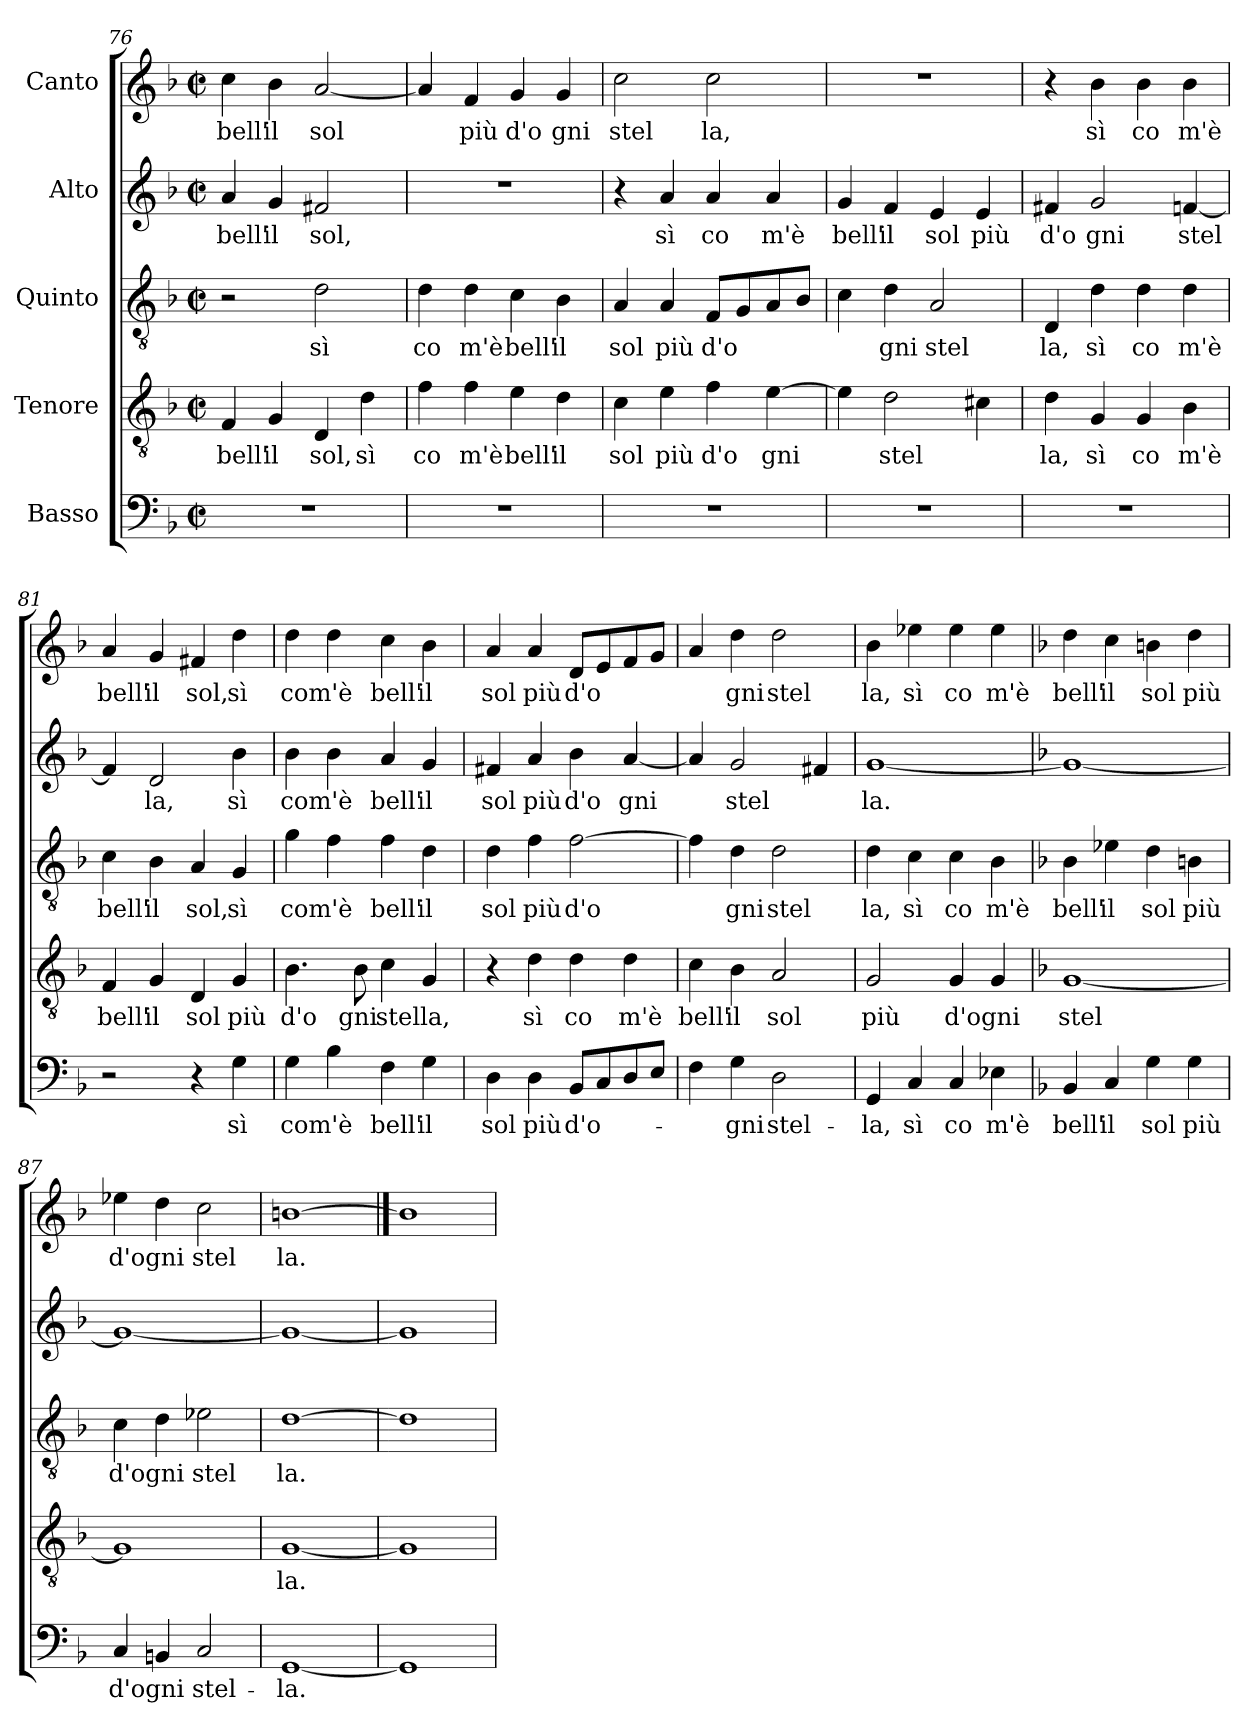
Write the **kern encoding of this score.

**kern	**text	**kern	**text	**kern	**text	**kern	**text	**kern	**text
*part5	*part5	*part4	*part4	*part3	*part3	*part2	*part2	*part1	*part1
*staff5	*staff5	*staff4	*staff4	*staff3	*staff3	*staff2	*staff2	*staff1	*staff1
*I"Basso	*	*I"Tenore	*	*I"Quinto	*	*I"Alto	*	*I"Canto	*
*clefF4	*	*clefGv2	*	*clefGv2	*	*clefG2	*	*clefG2	*
*k[b-]	*	*k[b-]	*	*k[b-]	*	*k[b-]	*	*k[b-]	*
*F:	*	*F:	*	*F:	*	*F:	*	*F:	*
*M2/2	*	*M2/2	*	*M2/2	*	*M2/2	*	*M2/2	*
*met(c|)	*	*met(c|)	*	*met(c|)	*	*met(c|)	*	*met(c|)	*
=76	=76	=76	=76	=76	=76	=76	=76	=76	=76
!	!	!	!LO:LY:b:cj	!	!	!	!LO:LY:b:cj	!	!LO:LY:b:cj
1r	.	4F/	bell'	2r	.	4a/	bell'	4cc\	bell'
!	!	!	!LO:LY:b:cj	!	!	!	!LO:LY:b:cj	!	!LO:LY:b:cj
.	.	4G/	il	.	.	4g/	il	4b-\	il
!	!	!	!LO:LY:b:cj	!	!LO:LY:b:cj	!	!LO:LY:b:cj	!	!LO:LY:b
.	.	4D/	sol,	2d\	sì	2f#X/	sol,	[<2a/	sol
!	!	!	!LO:LY:b:cj	!	!	!	!	!	!
.	.	4d\	sì	.	.	.	.	.	.
=77	=77	=77	=77	=77	=77	=77	=77	=77	=77
!	!	!	!LO:LY:b:cj	!	!LO:LY:b:cj	!	!	!	!
1r	.	4f\	co	4d\	co	1r	.	4a/]	.
!	!	!	!LO:LY:b:cj	!	!LO:LY:b:cj	!	!	!	!LO:LY:b:cj
.	.	4f\	m'è	4d\	m'è	.	.	4f/	più
!	!	!	!LO:LY:b:cj	!	!LO:LY:b:cj	!	!	!	!LO:LY:b:cj
.	.	4e\	bell'	4c\	bell'	.	.	4g/	d'o
!	!	!	!LO:LY:b:cj	!	!LO:LY:b:cj	!	!	!	!LO:LY:b:cj
.	.	4d\	il	4B-\	il	.	.	4g/	gni
=78	=78	=78	=78	=78	=78	=78	=78	=78	=78
!	!	!	!LO:LY:b:cj	!	!LO:LY:b:cj	!	!	!	!LO:LY:b:cj
1r	.	4c\	sol	4A/	sol	4r	.	2cc\	stel
!	!	!	!LO:LY:b:cj	!	!LO:LY:b:cj	!	!LO:LY:b:cj	!	!
.	.	4e\	più	4A/	più	4a/	sì	.	.
!	!	!	!LO:LY:b:cj	!	!LO:LY:b	!	!LO:LY:b:cj	!	!LO:LY:b:cj
.	.	4f\	d'o	8F/L	d'o	4a/	co	2cc\	la,
.	.	.	.	8G/	.	.	.	.	.
!	!	!	!LO:LY:b	!	!	!	!LO:LY:b:cj	!	!
.	.	[>4e\	gni	8A/	.	4a/	m'è	.	.
.	.	.	.	8B-/J	.	.	.	.	.
=79	=79	=79	=79	=79	=79	=79	=79	=79	=79
!	!	!	!	!	!	!	!LO:LY:b:cj	!	!
1r	.	4e\]	.	4c\	.	4g/	bell'	1r	.
!	!	!	!LO:LY:b	!	!LO:LY:b:cj	!	!LO:LY:b:cj	!	!
.	.	2d\	stel	4d\	gni	4f/	il	.	.
!	!	!	!	!	!LO:LY:b:cj	!	!LO:LY:b:cj	!	!
.	.	.	.	2A/	stel	4e/	sol	.	.
!	!	!	!	!	!	!	!LO:LY:b:cj	!	!
.	.	4c#\	.	.	.	4e/	più	.	.
=80	=80	=80	=80	=80	=80	=80	=80	=80	=80
!	!	!	!LO:LY:b:cj	!	!LO:LY:b:cj	!	!LO:LY:b:cj	!	!
1r	.	4d\	la,	4D/	la,	4f#X/	d'o	4r	.
!	!	!	!LO:LY:b:cj	!	!LO:LY:b:cj	!	!LO:LY:b:cj	!	!LO:LY:b:cj
.	.	4G/	sì	4d\	sì	2g/	gni	4b-\	sì
!	!	!	!LO:LY:b:cj	!	!LO:LY:b:cj	!	!	!	!LO:LY:b:cj
.	.	4G/	co	4d\	co	.	.	4b-\	co
!	!	!	!LO:LY:b:cj	!	!LO:LY:b:cj	!	!LO:LY:b	!	!LO:LY:b:cj
.	.	4B-\	m'è	4d\	m'è	[>4fn/	stel	4b-\	m'è
!!LO:LB:g=z
=81	=81	=81	=81	=81	=81	=81	=81	=81	=81
!	!	!	!LO:LY:b:cj	!	!LO:LY:b:cj	!	!	!	!LO:LY:b:cj
2r	.	4F/	bell'	4c\	bell'	4f/]	.	4a/	bell'
!	!	!	!LO:LY:b:cj	!	!LO:LY:b:cj	!	!LO:LY:b:cj	!	!LO:LY:b:cj
.	.	4G/	il	4B-\	il	2d/	la,	4g/	il
!	!	!	!LO:LY:b:cj	!	!LO:LY:b:cj	!	!	!	!LO:LY:b:cj
4r	.	4D/	sol	4A/	sol,	.	.	4f#X/	sol,
!	!LO:LY:b:cj	!	!LO:LY:b:cj	!	!LO:LY:b:cj	!	!LO:LY:b:cj	!	!LO:LY:b:cj
4G\	sì	4G/	più	4G/	sì	4b-\	sì	4dd\	sì
=82	=82	=82	=82	=82	=82	=82	=82	=82	=82
!	!LO:LY:b	!	!LO:LY:b:cj	!	!LO:LY:b	!	!LO:LY:b	!	!LO:LY:b
4G\	com'è	4.B-\	d'o	4g\	com'è	4b-\	com'è	4dd\	com'è
4B-\	.	.	.	4f\	.	4b-\	.	4dd\	.
!	!	!	!LO:LY:b:cj	!	!	!	!	!	!
.	.	8B-\	gni	.	.	.	.	.	.
!	!LO:LY:b:cj	!	!LO:LY:b:cj	!	!LO:LY:b:cj	!	!LO:LY:b:cj	!	!LO:LY:b:cj
4F\	bell'	4c\	stella,	4f\	bell'	4a/	bell'	4cc\	bell'
!	!LO:LY:b:cj	!	!	!	!LO:LY:b:cj	!	!LO:LY:b:cj	!	!LO:LY:b:cj
4G\	il	4G/	.	4d\	il	4g/	il	4b-\	il
=83	=83	=83	=83	=83	=83	=83	=83	=83	=83
!	!LO:LY:b:cj	!	!	!	!LO:LY:b:cj	!	!LO:LY:b:cj	!	!LO:LY:b:cj
4D\	sol	4r	.	4d\	sol	4f#X/	sol	4a/	sol
!	!LO:LY:b:cj	!	!LO:LY:b:cj	!	!LO:LY:b:cj	!	!LO:LY:b:cj	!	!LO:LY:b:cj
4D\	più	4d\	sì	4f\	più	4a/	più	4a/	più
!	!LO:LY:b	!	!LO:LY:b:cj	!	!LO:LY:b	!	!LO:LY:b:cj	!	!LO:LY:b
8BB-/L	d'o-	4d\	co	[>2f\	d'o	4b-\	d'o	8d/L	d'o
8C/	.	.	.	.	.	.	.	8e/	.
!	!	!	!LO:LY:b:cj	!	!	!	!LO:LY:b	!	!
8D/	.	4d\	m'è	.	.	[<4a/	gni	8f/	.
8E/J	.	.	.	.	.	.	.	8g/J	.
=84	=84	=84	=84	=84	=84	=84	=84	=84	=84
!	!	!	!LO:LY:b:cj	!	!	!	!	!	!
4F\	.	4c\	bell'	4f\]	.	4a/]	.	4a/	.
!	!LO:LY:b:cj	!	!LO:LY:b:cj	!	!LO:LY:b:cj	!	!LO:LY:b	!	!LO:LY:b:cj
4G\	-gni	4B-\	il	4d\	gni	2g/	stel	4dd\	gni
!	!LO:LY:b:cj	!	!LO:LY:b:cj	!	!LO:LY:b:cj	!	!	!	!LO:LY:b:cj
2D\	stel-	2A/	sol	2d\	stel	.	.	2dd\	stel
.	.	.	.	.	.	4f#/	.	.	.
=85	=85	=85	=85	=85	=85	=85	=85	=85	=85
!	!LO:LY:b:cj	!	!LO:LY:b:cj	!	!LO:LY:b:cj	!	!LO:LY:b:cj	!	!LO:LY:b:cj
4GG/	-la,	2G/	più	4d\	la,	[<1g	la.	4b-\	la,
!	!LO:LY:b:cj	!	!	!	!LO:LY:b:cj	!	!	!	!LO:LY:b:cj
4C/	sì	.	.	4c\	sì	.	.	4ee-\	sì
!	!LO:LY:b:cj	!	!LO:LY:b	!	!LO:LY:b:cj	!	!	!	!LO:LY:b:cj
4C/	co	4G/	d'ogni	4c\	co	.	.	4ee-\	co
!	!LO:LY:b:cj	!	!	!	!LO:LY:b:cj	!	!	!	!LO:LY:b:cj
4E-X\	m'è	4G/	.	4B-\	m'è	.	.	4ee-\	m'è
=86	=86	=86	=86	=86	=86	=86	=86	=86	=86
*	*	*	*	*	*	*	*	*k[b-]	*
*	*	*	*	*	*	*	*	*F:	*
!	!LO:LY:b:cj	!	!LO:LY:b	!	!LO:LY:b:cj	!	!	!	!LO:LY:b:cj
4BB-/	bell'	[<1G	stel	4B-\	bell'	1g_<	.	4dd\	bell'
!	!LO:LY:b:cj	!	!	!	!LO:LY:b:cj	!	!	!	!LO:LY:b:cj
4C/	il	.	.	4e-\	il	.	.	4cc\	il
!	!LO:LY:b:cj	!	!	!	!LO:LY:b:cj	!	!	!	!LO:LY:b:cj
4G\	sol	.	.	4d\	sol	.	.	4bn\	sol
!	!LO:LY:b:cj	!	!	!	!LO:LY:b:cj	!	!	!	!LO:LY:b:cj
4G\	più	.	.	4Bn\	più	.	.	4dd\	più
=87	=87	=87	=87	=87	=87	=87	=87	=87	=87
!	!LO:LY:b	!	!	!	!LO:LY:b	!	!	!	!LO:LY:b
4C/	d'ogni	1G]	.	4c\	d'ogni	1g_<	.	4ee-\	d'ogni
4BBn/	.	.	.	4d\	.	.	.	4dd\	.
!	!LO:LY:b:cj	!	!	!	!LO:LY:b:cj	!	!	!	!LO:LY:b:cj
2C/	stel-	.	.	2e-X\	stel	.	.	2cc\	stel
=88	=88	=88	=88	=88	=88	=88	=88	=88	=88
!	!LO:LY:b:cj	!	!LO:LY:b:cj	!	!LO:LY:b:cj	!	!	!	!LO:LY:b:cj
[1GG	-la.	[1G	la.	[1d	la.	1g_	.	[1bn	la.
=89	==89	=89	==89	=89	==89	=89	==89	==89	==89
1GG]	.	1G]	.	1d]	.	1g]	.	1b]	.
=	=	=	=	=	=	=	=	=	=
*-	*-	*-	*-	*-	*-	*-	*-	*-	*-
